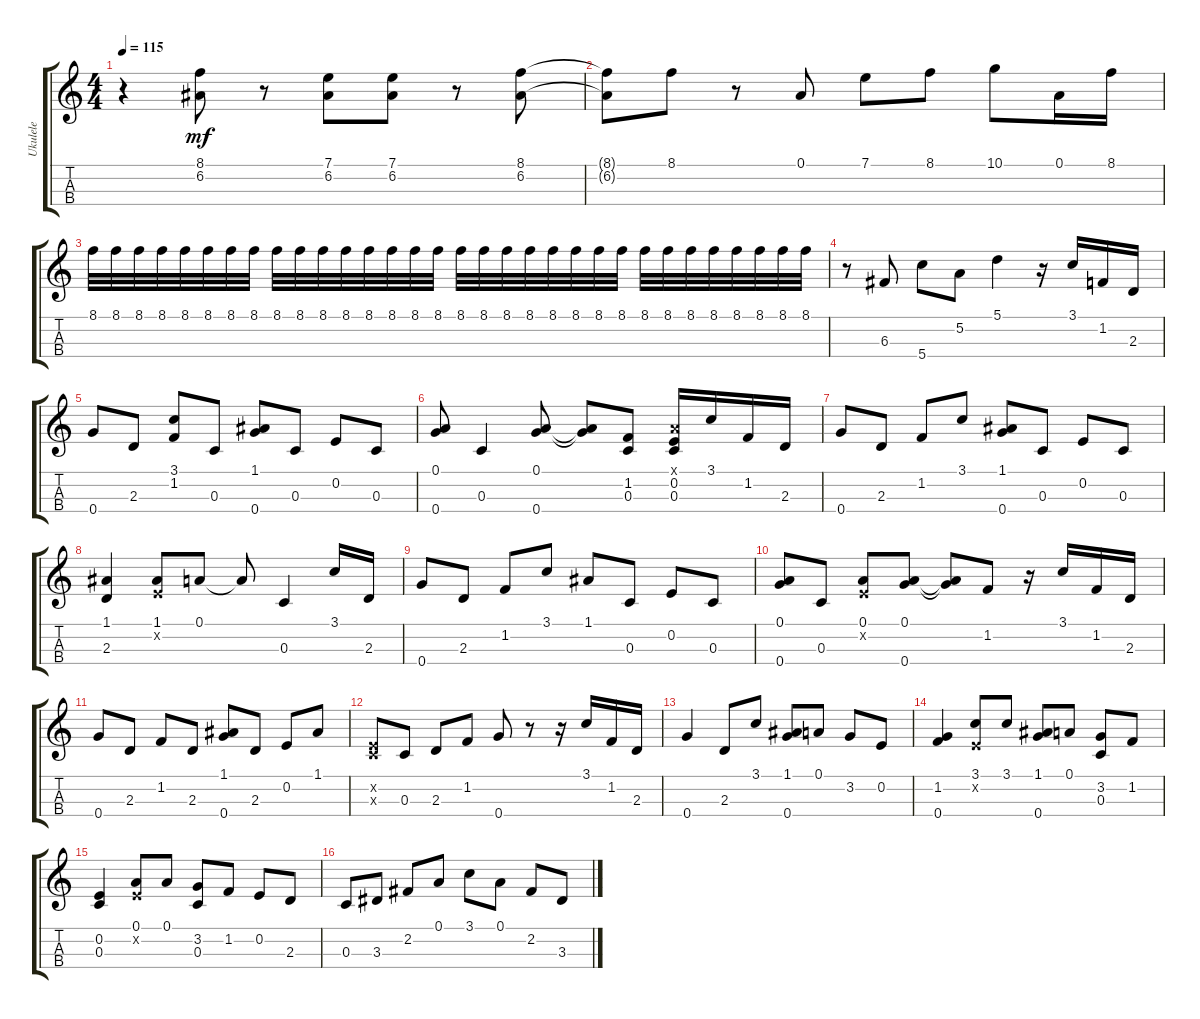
\track ("Ukulele" "Ukulele") {instrument shamisen}
\staff {score tabs}
\tuning (A4 E4 C4 G4) {hide}
\ts (4 4)
\tempo 115
\clef g2
\ks c
r.4{dy mf} (8.1 6.2).8 r.8 (7.1 6.2).8 (7.1 6.2).8 r.8 (8.1 6.2).8 |
(8.1{t} 6.2{t}).8 8.1.8 r.8 0.1.8 7.1.8 8.1.8 10.1.8 0.1.16 8.1.16 |
8.1.32 8.1.32 8.1.32 8.1.32 8.1.32 8.1.32 8.1.32 8.1.32 8.1.32 8.1.32 8.1.32 8.1.32 8.1.32 8.1.32 8.1.32 8.1.32 8.1.32 8.1.32 8.1.32 8.1.32 8.1.32 8.1.32 8.1.32 8.1.32 8.1.32 8.1.32 8.1.32 8.1.32 8.1.32 8.1.32 8.1.32 8.1.32 |
r.8 6.3.8 5.4.8 5.2.8 5.1.4 r.16 3.1.16 1.2.16 2.3.16 |
0.4.8 2.3.8 (3.1 1.2).8 0.3.8 (1.1 0.4).8 0.3.8 0.2.8 0.3.8 |
(0.1 0.4).8 0.3.4 (0.1 0.4).8 (0.1{t} 0.4{t}).8 (1.2 0.3).8 (0.1{x} 0.2 0.3).16 3.1.16 1.2.16 2.3.16 |
0.4.8 2.3.8 1.2.8 3.1.8 (1.1 0.4).8 0.3.8 0.2.8 0.3.8 |
(1.1 2.3).4 (1.1 0.2{x}).8 0.1.8 0.1{t}.8 0.3.4 3.1.16 2.3.16 |
0.4.8 2.3.8 1.2.8 3.1.8 1.1.8 0.3.8 0.2.8 0.3.8 |
(0.1 0.4).8 0.3.8 (0.1 0.2{x}).8 (0.1 0.4).8 (0.1{t} 0.4{t}).8 1.2.8 r.16 3.1.16 1.2.16 2.3.16 |
0.4.8 2.3.8 1.2.8 2.3.8 (1.1 0.4).8 2.3.8 0.2.8 1.1.8 |
(0.2{x} 0.3{x}).8 0.3.8 2.3.8 1.2.8 0.4.8 r.8 r.16 3.1.16 1.2.16 2.3.16 |
0.4.4 2.3.8 3.1.8 (1.1 0.4).8 0.1.8 3.2.8 0.2.8 |
(1.2 0.4).4 (3.1 0.2{x}).8 3.1.8 (1.1 0.4).8 0.1.8 (3.2 0.3).8 1.2.8 |
(0.2 0.3).4 (0.1 0.2{x}).8 0.1.8 (3.2 0.3).8 1.2.8 0.2.8 2.3.8 |
0.3.8 3.3.8 2.2.8 0.1.8 3.1.8 0.1.8 2.2.8 3.3.8
